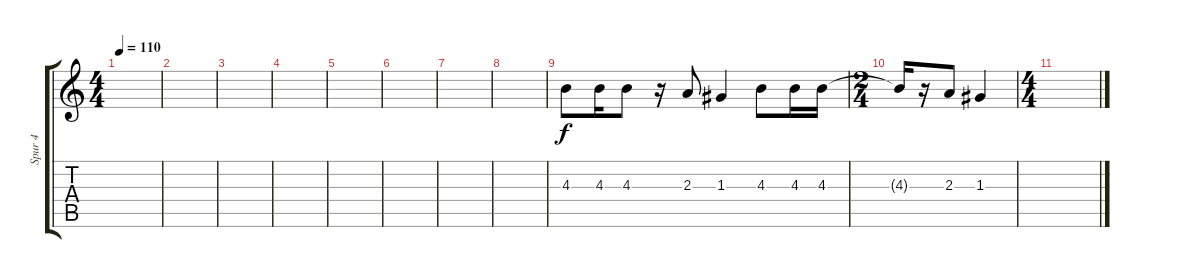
\track ("Spur 4" "Spur 4") {instrument overdrivenguitar}
\staff {score tabs}
\tuning (E4 B3 G3 D3 A2 E2) {hide}
\ts (4 4)
\tempo 110
\clef g2
\ks c
|
|
|
|
|
|
|
|
4.3.8 4.3.16 4.3.8 r.16 2.3.8 1.3.4 4.3.8 4.3.16 4.3.16 |
\ts (2 4)
4.3{t}.16 r.16 2.3.8 1.3.4 |
\ts (4 4)
